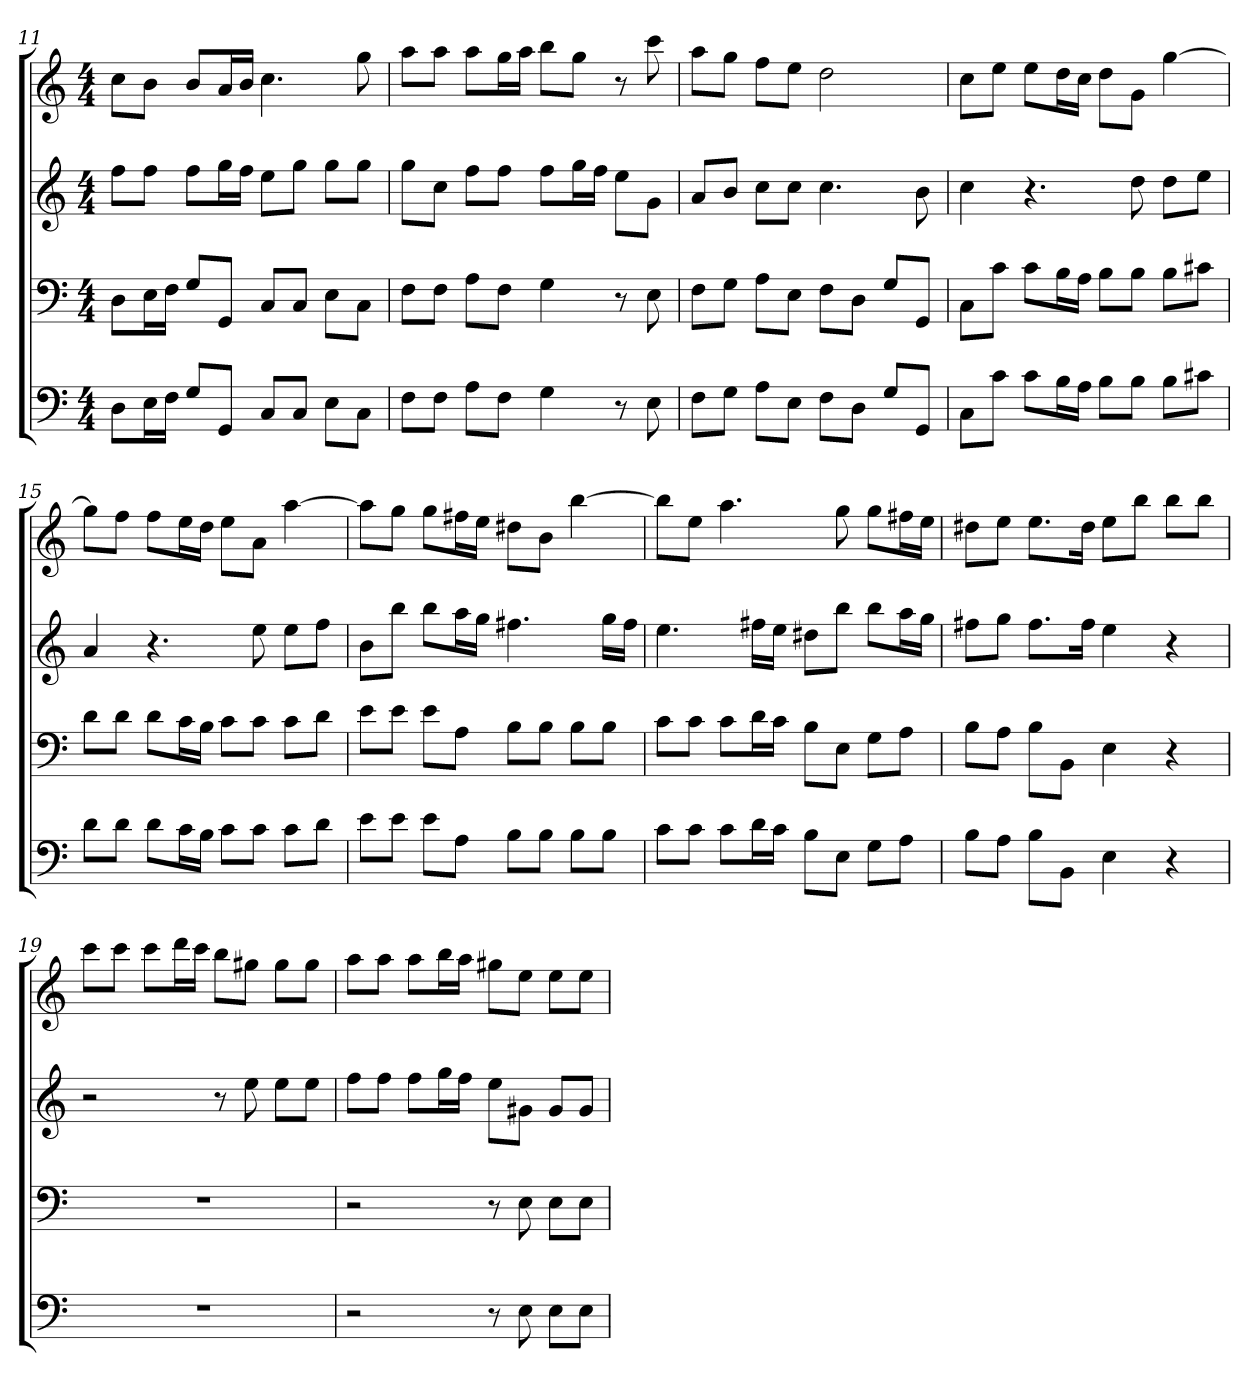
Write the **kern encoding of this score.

**kern	**kern	**kern	**kern
*part4	*part3	*part2	*part1
*staff4	*staff3	*staff2	*staff1
*k[]	*k[]	*k[]	*k[]
*a:	*a:	*a:	*a:
*M4/4	*M4/4	*M4/4	*M4/4
=11	=11	=11	=11
8DL	8DL	8ffL	8ccL
16EL	16EL	8ffJ	8bJ
16FJJ	16FJJ	.	.
8GL	8GL	8ffL	8bL
8GGJ	8GGJ	16ggL	16aL
.	.	16ffJJ	16bJJ
8CL	8CL	8eeL	4.cc
8CJ	8CJ	8ggJ	.
8EL	8EL	8ggL	.
8CJ	8CJ	8ggJ	8gg
=12	=12	=12	=12
8FL	8FL	8ggL	8aaL
8FJ	8FJ	8ccJ	8aaJ
8AL	8AL	8ffL	8aaL
8FJ	8FJ	8ffJ	16ggL
.	.	.	16aaJJ
4G	4G	8ffL	8bbL
.	.	16ggL	8ggJ
.	.	16ffJJ	.
8r	8r	8eeL	8r
8E	8E	8gJ	8ccc
=13	=13	=13	=13
8FL	8FL	8aL	8aaL
8GJ	8GJ	8bJ	8ggJ
8AL	8AL	8ccL	8ffL
8EJ	8EJ	8ccJ	8eeJ
8FL	8FL	4.cc	2dd
8DJ	8DJ	.	.
8GL	8GL	.	.
8GGJ	8GGJ	8b	.
=14	=14	=14	=14
8CL	8CL	4cc	8ccL
8cJ	8cJ	.	8eeJ
8cL	8cL	4.r	8eeL
16BL	16BL	.	16ddL
16AJJ	16AJJ	.	16ccJJ
8BL	8BL	.	8ddL
8BJ	8BJ	8dd	8gJ
8BL	8BL	8ddL	[4gg
8c#XJ	8c#XJ	8eeJ	.
=15	=15	=15	=15
8dL	8dL	4a	8ggL]
8dJ	8dJ	.	8ffJ
8dL	8dL	4.r	8ffL
16cL	16cL	.	16eeL
16BJJ	16BJJ	.	16ddJJ
8cL	8cL	.	8eeL
8cJ	8cJ	8ee	8aJ
8cL	8cL	8eeL	[4aa
8dJ	8dJ	8ffJ	.
=16	=16	=16	=16
8eL	8eL	8bL	8aaL]
8eJ	8eJ	8bbJ	8ggJ
8eL	8eL	8bbL	8ggL
8AJ	8AJ	16aaL	16ff#XL
.	.	16ggJJ	16eeJJ
8BL	8BL	4.ff#X	8dd#XL
8BJ	8BJ	.	8bJ
8BL	8BL	.	[4bb
8BJ	8BJ	16ggLL	.
.	.	16ff#JJ	.
=17	=17	=17	=17
8cL	8cL	4.ee	8bbL]
8cJ	8cJ	.	8eeJ
8cL	8cL	.	4.aa
16dL	16dL	16ff#XLL	.
16cJJ	16cJJ	16eeJJ	.
8BL	8BL	8dd#XL	.
8EJ	8EJ	8bbJ	8gg
8GL	8GL	8bbL	8ggL
8AJ	8AJ	16aaL	16ff#XL
.	.	16ggJJ	16eeJJ
=18	=18	=18	=18
8BL	8BL	8ff#XL	8dd#XL
8AJ	8AJ	8ggJ	8eeJ
8BL	8BL	8.ff#L	8.eeL
8BBJ	8BBJ	.	.
.	.	16ff#Jk	16dd#Jk
4E	4E	4ee	8eeL
.	.	.	8bbJ
4r	4r	4r	8bbL
.	.	.	8bbJ
=19	=19	=19	=19
1r	1r	2r	8cccL
.	.	.	8cccJ
.	.	.	8cccL
.	.	.	16dddL
.	.	.	16cccJJ
.	.	8r	8bbL
.	.	8ee	8gg#XJ
.	.	8eeL	8gg#L
.	.	8eeJ	8gg#J
=20	=20	=20	=20
2r	2r	8ffL	8aaL
.	.	8ffJ	8aaJ
.	.	8ffL	8aaL
.	.	16ggL	16bbL
.	.	16ffJJ	16aaJJ
8r	8r	8eeL	8gg#XL
8E	8E	8g#XJ	8eeJ
8EL	8EL	8g#L	8eeL
8EJ	8EJ	8g#J	8eeJ
=	=	=	=
*-	*-	*-	*-
